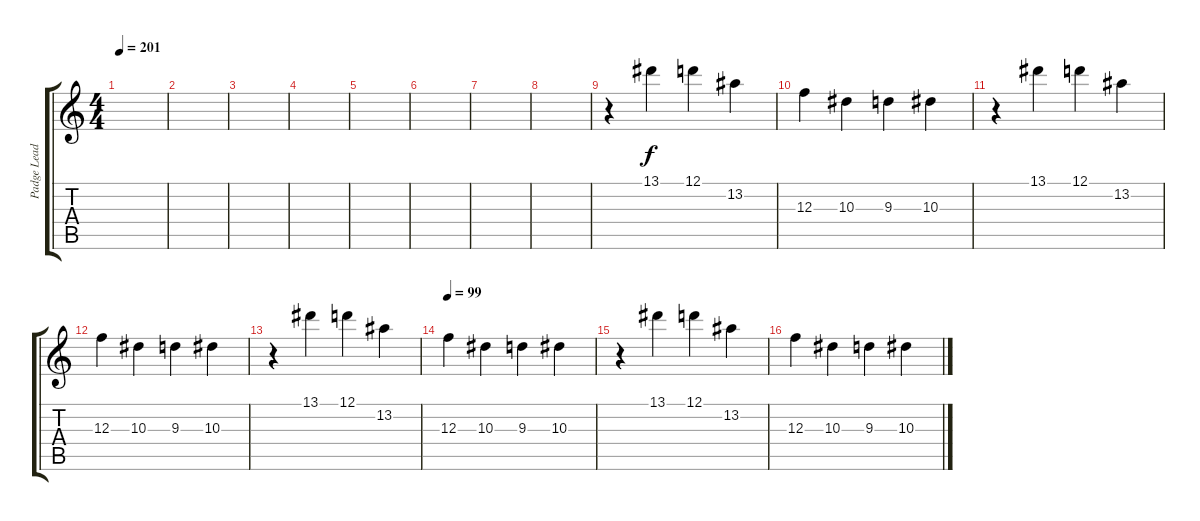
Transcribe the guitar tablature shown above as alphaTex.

\track ("Padge Lead" "Padge Lead") {instrument distortionguitar}
\staff {score tabs}
\tuning (D4 A3 F3 C3 G2 C2) {hide}
\ts (4 4)
\tempo 201
\clef g2
\ks c
|
|
|
|
|
|
|
|
r.4 13.1.4 12.1.4 13.2.4 |
12.3.4 10.3.4 9.3.4 10.3.4 |
r.4 13.1.4 12.1.4 13.2.4 |
12.3.4 10.3.4 9.3.4 10.3.4 |
r.4 13.1.4 12.1.4 13.2.4 |
\tempo 99
12.3.4 10.3.4 9.3.4 10.3.4 |
r.4 13.1.4 12.1.4 13.2.4 |
12.3.4 10.3.4 9.3.4 10.3.4
